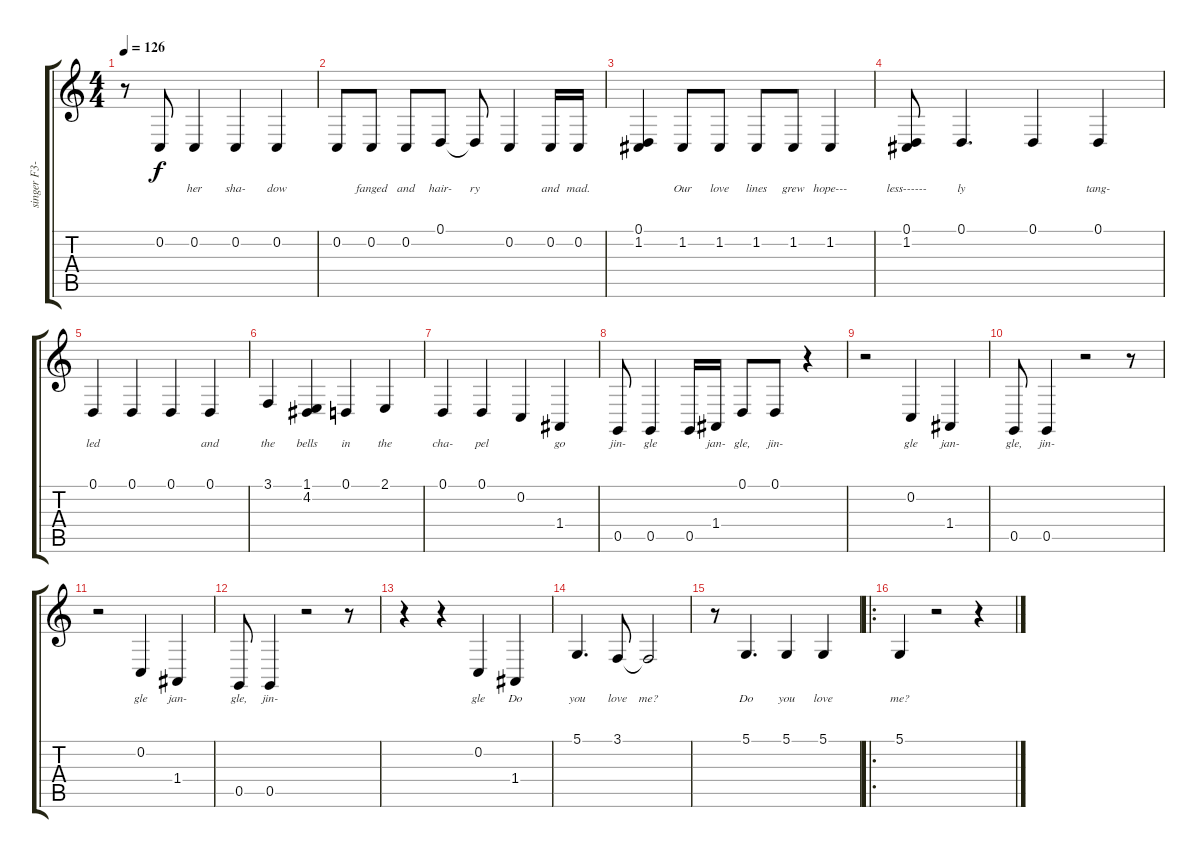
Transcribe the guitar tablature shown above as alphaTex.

\track ("singer F3-D4" "singer F3-") {instrument synthvoice}
\staff {score tabs}
\tuning (D3 C3 B2 A2 G2 F2) {hide}
\ts (4 4)
\tempo 126
\clef g2
\ks c
r.8{dy f} 0.2.8{lyrics (0 "") lyrics (1 "") lyrics (2 "") lyrics (3 "") lyrics (4 "")} 0.2.4{lyrics (0 "her") lyrics (1 "") lyrics (2 "") lyrics (3 "") lyrics (4 "")} 0.2.4{lyrics (0 "sha-") lyrics (1 "") lyrics (2 "") lyrics (3 "") lyrics (4 "")} 0.2.4{lyrics (0 "dow") lyrics (1 "") lyrics (2 "") lyrics (3 "") lyrics (4 "")} |
0.2.8{lyrics (0 "") lyrics (1 "") lyrics (2 "") lyrics (3 "") lyrics (4 "")} 0.2.8{lyrics (0 "fanged") lyrics (1 "") lyrics (2 "") lyrics (3 "") lyrics (4 "")} 0.2.8{lyrics (0 "and") lyrics (1 "") lyrics (2 "") lyrics (3 "") lyrics (4 "")} 0.1.8{lyrics (0 "hair-") lyrics (1 "") lyrics (2 "") lyrics (3 "") lyrics (4 "")} 0.1{t}.8{lyrics (0 "ry") lyrics (1 "") lyrics (2 "") lyrics (3 "") lyrics (4 "")} 0.2.4{lyrics (0 "") lyrics (1 "") lyrics (2 "") lyrics (3 "") lyrics (4 "")} 0.2.16{lyrics (0 "and") lyrics (1 "") lyrics (2 "") lyrics (3 "") lyrics (4 "")} 0.2.16{lyrics (0 "mad.") lyrics (1 "") lyrics (2 "") lyrics (3 "") lyrics (4 "")} |
(0.1 1.2).4{lyrics (0 "") lyrics (1 "") lyrics (2 "") lyrics (3 "") lyrics (4 "")} 1.2.8{lyrics (0 "Our") lyrics (1 "") lyrics (2 "") lyrics (3 "") lyrics (4 "")} 1.2.8{lyrics (0 "love") lyrics (1 "") lyrics (2 "") lyrics (3 "") lyrics (4 "")} 1.2.8{lyrics (0 "lines") lyrics (1 "") lyrics (2 "") lyrics (3 "") lyrics (4 "")} 1.2.8{lyrics (0 "grew") lyrics (1 "") lyrics (2 "") lyrics (3 "") lyrics (4 "")} 1.2.4{lyrics (0 "hope---") lyrics (1 "") lyrics (2 "") lyrics (3 "") lyrics (4 "")} |
(0.1 1.2).8{lyrics (0 "less------") lyrics (1 "") lyrics (2 "") lyrics (3 "") lyrics (4 "")} 0.1.4{d lyrics (0 "ly") lyrics (1 "") lyrics (2 "") lyrics (3 "") lyrics (4 "")} 0.1.4{lyrics (0 "") lyrics (1 "") lyrics (2 "") lyrics (3 "") lyrics (4 "")} 0.1.4{lyrics (0 "tang-") lyrics (1 "") lyrics (2 "") lyrics (3 "") lyrics (4 "")} |
0.1.4{lyrics (0 "led") lyrics (1 "") lyrics (2 "") lyrics (3 "") lyrics (4 "")} 0.1.4{lyrics (0 "") lyrics (1 "") lyrics (2 "") lyrics (3 "") lyrics (4 "")} 0.1.4{lyrics (0 "") lyrics (1 "") lyrics (2 "") lyrics (3 "") lyrics (4 "")} 0.1.4{lyrics (0 "and") lyrics (1 "") lyrics (2 "") lyrics (3 "") lyrics (4 "")} |
3.1.4{lyrics (0 "the") lyrics (1 "") lyrics (2 "") lyrics (3 "") lyrics (4 "")} (1.1 4.2).4{lyrics (0 "bells") lyrics (1 "") lyrics (2 "") lyrics (3 "") lyrics (4 "")} 0.1.4{lyrics (0 "in") lyrics (1 "") lyrics (2 "") lyrics (3 "") lyrics (4 "")} 2.1.4{lyrics (0 "the") lyrics (1 "") lyrics (2 "") lyrics (3 "") lyrics (4 "")} |
0.1.4{lyrics (0 "cha-") lyrics (1 "") lyrics (2 "") lyrics (3 "") lyrics (4 "")} 0.1.4{lyrics (0 "pel") lyrics (1 "") lyrics (2 "") lyrics (3 "") lyrics (4 "")} 0.2.4{lyrics (0 "") lyrics (1 "") lyrics (2 "") lyrics (3 "") lyrics (4 "")} 1.4.4{lyrics (0 "go") lyrics (1 "") lyrics (2 "") lyrics (3 "") lyrics (4 "")} |
0.5.8{lyrics (0 "jin-") lyrics (1 "") lyrics (2 "") lyrics (3 "") lyrics (4 "")} 0.5.4{lyrics (0 "gle") lyrics (1 "") lyrics (2 "") lyrics (3 "") lyrics (4 "")} 0.5.16{lyrics (0 "") lyrics (1 "") lyrics (2 "") lyrics (3 "") lyrics (4 "")} 1.4.16{lyrics (0 "jan-") lyrics (1 "") lyrics (2 "") lyrics (3 "") lyrics (4 "")} 0.1.8{lyrics (0 "gle,") lyrics (1 "") lyrics (2 "") lyrics (3 "") lyrics (4 "")} 0.1.8{lyrics (0 "jin-") lyrics (1 "") lyrics (2 "") lyrics (3 "") lyrics (4 "")} r.4 |
r.2 0.2.4{lyrics (0 "gle") lyrics (1 "") lyrics (2 "") lyrics (3 "") lyrics (4 "")} 1.4.4{lyrics (0 "jan-") lyrics (1 "") lyrics (2 "") lyrics (3 "") lyrics (4 "")} |
0.5.8{lyrics (0 "gle,") lyrics (1 "") lyrics (2 "") lyrics (3 "") lyrics (4 "")} 0.5.4{lyrics (0 "jin-") lyrics (1 "") lyrics (2 "") lyrics (3 "") lyrics (4 "")} r.2 r.8 |
r.2 0.2.4{lyrics (0 "gle") lyrics (1 "") lyrics (2 "") lyrics (3 "") lyrics (4 "")} 1.4.4{lyrics (0 "jan-") lyrics (1 "") lyrics (2 "") lyrics (3 "") lyrics (4 "")} |
0.5.8{lyrics (0 "gle,") lyrics (1 "") lyrics (2 "") lyrics (3 "") lyrics (4 "")} 0.5.4{lyrics (0 "jin-") lyrics (1 "") lyrics (2 "") lyrics (3 "") lyrics (4 "")} r.2 r.8 |
r.4 r.4 0.2.4{lyrics (0 "gle") lyrics (1 "") lyrics (2 "") lyrics (3 "") lyrics (4 "")} 1.4.4{lyrics (0 "Do") lyrics (1 "") lyrics (2 "") lyrics (3 "") lyrics (4 "")} |
5.1.4{d lyrics (0 "you") lyrics (1 "") lyrics (2 "") lyrics (3 "") lyrics (4 "")} 3.1.8{lyrics (0 "love") lyrics (1 "") lyrics (2 "") lyrics (3 "") lyrics (4 "")} 3.1{t}.2{lyrics (0 "me?") lyrics (1 "") lyrics (2 "") lyrics (3 "") lyrics (4 "")} |
r.8 5.1.4{d lyrics (0 "Do") lyrics (1 "") lyrics (2 "") lyrics (3 "") lyrics (4 "")} 5.1.4{lyrics (0 "you") lyrics (1 "") lyrics (2 "") lyrics (3 "") lyrics (4 "")} 5.1.4{lyrics (0 "love") lyrics (1 "") lyrics (2 "") lyrics (3 "") lyrics (4 "")} |
\ro
5.1.4{lyrics (0 "me?") lyrics (1 "") lyrics (2 "") lyrics (3 "") lyrics (4 "")} r.2 r.4
